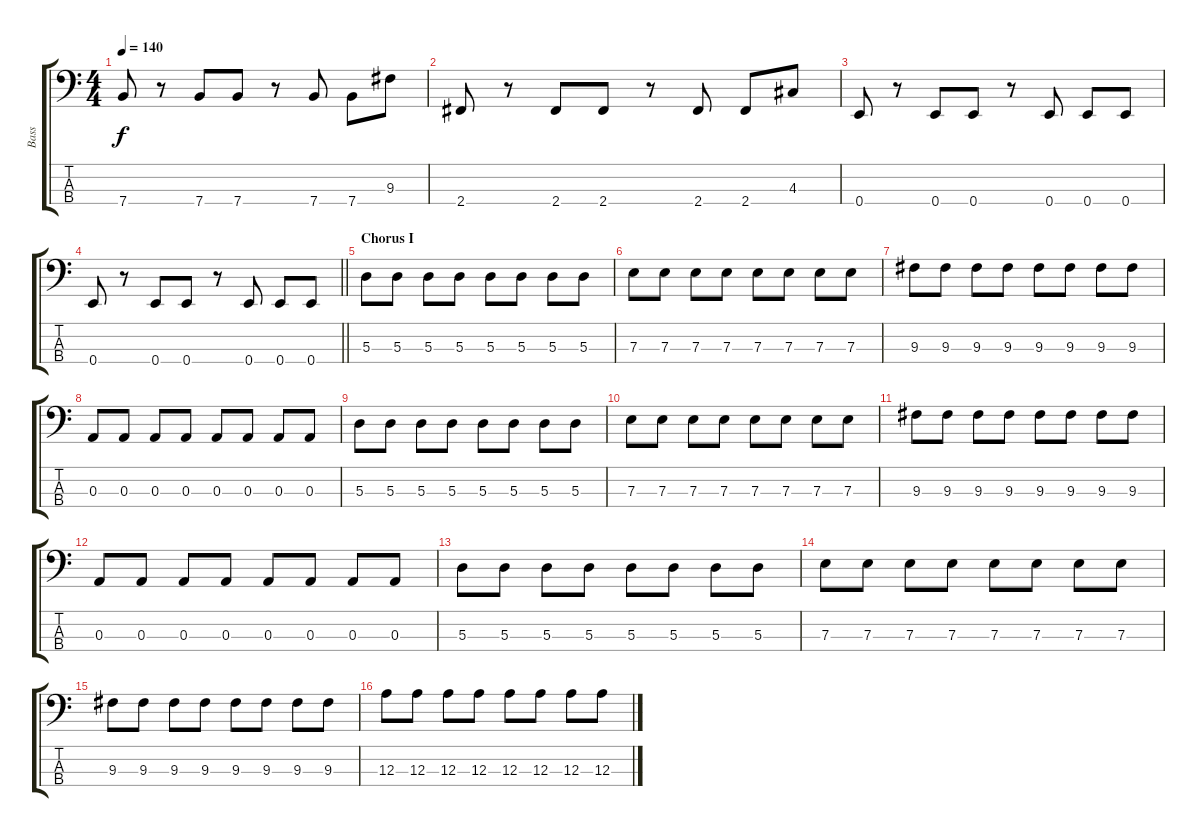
\track ("Bass" "Bass") {instrument electricbassfinger}
\staff {score tabs}
\tuning (G2 D2 A1 E1) {hide}
\ts (4 4)
\tempo 140
\clef f4
\ks c
7.4.8{dy f} r.8 7.4.8 7.4.8 r.8 7.4.8 7.4.8 9.3.8 |
2.4.8 r.8 2.4.8 2.4.8 r.8 2.4.8 2.4.8 4.3.8 |
0.4.8 r.8 0.4.8 0.4.8 r.8 0.4.8 0.4.8 0.4.8 |
\barLineRight lightlight
0.4.8 r.8 0.4.8 0.4.8 r.8 0.4.8 0.4.8 0.4.8 |
\section ("" "Chorus I")
5.3.8 5.3.8 5.3.8 5.3.8 5.3.8 5.3.8 5.3.8 5.3.8 |
7.3.8 7.3.8 7.3.8 7.3.8 7.3.8 7.3.8 7.3.8 7.3.8 |
9.3.8 9.3.8 9.3.8 9.3.8 9.3.8 9.3.8 9.3.8 9.3.8 |
0.3.8 0.3.8 0.3.8 0.3.8 0.3.8 0.3.8 0.3.8 0.3.8 |
5.3.8 5.3.8 5.3.8 5.3.8 5.3.8 5.3.8 5.3.8 5.3.8 |
7.3.8 7.3.8 7.3.8 7.3.8 7.3.8 7.3.8 7.3.8 7.3.8 |
9.3.8 9.3.8 9.3.8 9.3.8 9.3.8 9.3.8 9.3.8 9.3.8 |
0.3.8 0.3.8 0.3.8 0.3.8 0.3.8 0.3.8 0.3.8 0.3.8 |
5.3.8 5.3.8 5.3.8 5.3.8 5.3.8 5.3.8 5.3.8 5.3.8 |
7.3.8 7.3.8 7.3.8 7.3.8 7.3.8 7.3.8 7.3.8 7.3.8 |
9.3.8 9.3.8 9.3.8 9.3.8 9.3.8 9.3.8 9.3.8 9.3.8 |
12.3.8 12.3.8 12.3.8 12.3.8 12.3.8 12.3.8 12.3.8 12.3.8
